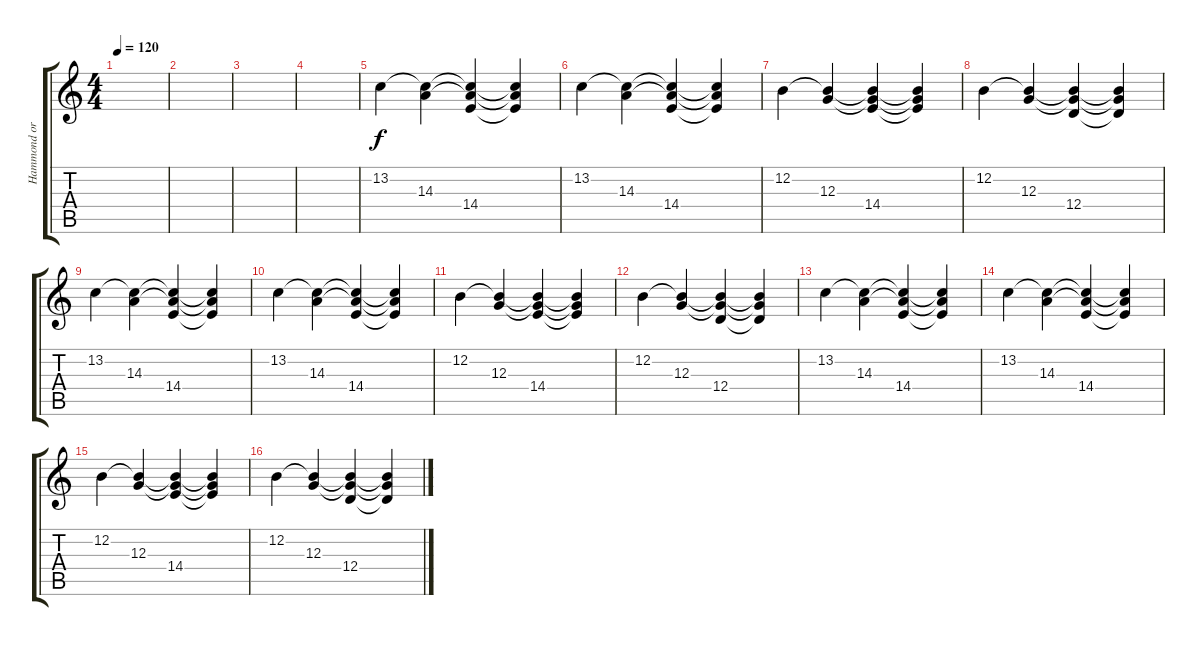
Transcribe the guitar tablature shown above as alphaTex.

\track ("Hammond organ" "Hammond or") {instrument drawbarorgan}
\staff {score tabs}
\tuning (E4 B3 G3 D3 A2 E2) {hide}
\ts (4 4)
\tempo 120
\clef g2
\ks c
|
|
|
|
13.2.4 (13.2{t} 14.3).4 (13.2{t} 14.3{t} 14.4).4 (13.2{t} 14.3{t} 14.4{t}).4 |
13.2.4 (13.2{t} 14.3).4 (13.2{t} 14.3{t} 14.4).4 (13.2{t} 14.3{t} 14.4{t}).4 |
12.2.4 (12.2{t} 12.3).4 (12.2{t} 12.3{t} 14.4).4 (12.2{t} 12.3{t} 14.4{t}).4 |
12.2.4 (12.2{t} 12.3).4 (12.2{t} 12.3{t} 12.4).4 (12.2{t} 12.3{t} 12.4{t}).4 |
13.2.4 (13.2{t} 14.3).4 (13.2{t} 14.3{t} 14.4).4 (13.2{t} 14.3{t} 14.4{t}).4 |
13.2.4 (13.2{t} 14.3).4 (13.2{t} 14.3{t} 14.4).4 (13.2{t} 14.3{t} 14.4{t}).4 |
12.2.4 (12.2{t} 12.3).4 (12.2{t} 12.3{t} 14.4).4 (12.2{t} 12.3{t} 14.4{t}).4 |
12.2.4 (12.2{t} 12.3).4 (12.2{t} 12.3{t} 12.4).4 (12.2{t} 12.3{t} 12.4{t}).4 |
13.2.4 (13.2{t} 14.3).4 (13.2{t} 14.3{t} 14.4).4 (13.2{t} 14.3{t} 14.4{t}).4 |
13.2.4 (13.2{t} 14.3).4 (13.2{t} 14.3{t} 14.4).4 (13.2{t} 14.3{t} 14.4{t}).4 |
12.2.4 (12.2{t} 12.3).4 (12.2{t} 12.3{t} 14.4).4 (12.2{t} 12.3{t} 14.4{t}).4 |
12.2.4 (12.2{t} 12.3).4 (12.2{t} 12.3{t} 12.4).4 (12.2{t} 12.3{t} 12.4{t}).4
